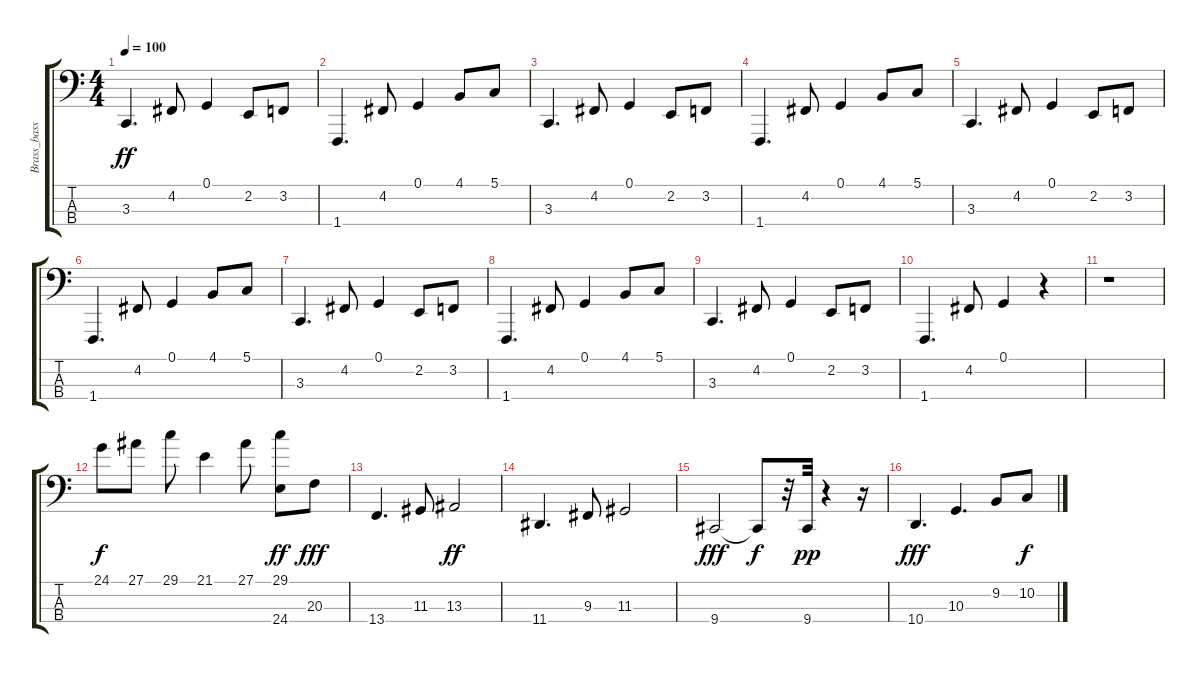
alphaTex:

\track ("Brass_bass" "Brass_bass") {instrument lead8bassandlead}
\staff {score tabs}
\tuning (G2 D2 A1 E1) {hide}
\ts (4 4)
\tempo 100
\clef f4
\ks c
3.3.4{d dy ff} 4.2.8 0.1.4 2.2.8 3.2.8 |
1.4.4{d} 4.2.8 0.1.4 4.1.8 5.1.8 |
3.3.4{d} 4.2.8 0.1.4 2.2.8 3.2.8 |
1.4.4{d} 4.2.8 0.1.4 4.1.8 5.1.8 |
3.3.4{d} 4.2.8 0.1.4 2.2.8 3.2.8 |
1.4.4{d} 4.2.8 0.1.4 4.1.8 5.1.8 |
3.3.4{d} 4.2.8 0.1.4 2.2.8 3.2.8 |
1.4.4{d} 4.2.8 0.1.4 4.1.8 5.1.8 |
3.3.4{d} 4.2.8 0.1.4 2.2.8 3.2.8 |
1.4.4{d} 4.2.8 0.1.4 r.4 |
r.1 |
24.1.8{dy f} 27.1.8 29.1.8 21.1.4 27.1.8 (29.1 24.4).8{dy ff} 20.3.8{dy fff} |
13.4.4{d} 11.3.8 13.3.2{dy ff} |
11.4.4{d} 9.3.8 11.3.2 |
9.4.2{dy fff} 9.4{t}.8{dy f} r.32 9.4.32{dy pp} r.4 r.16 |
10.4.4{d dy fff} 10.3.4{d} 9.2.8 10.2.8{dy f}
